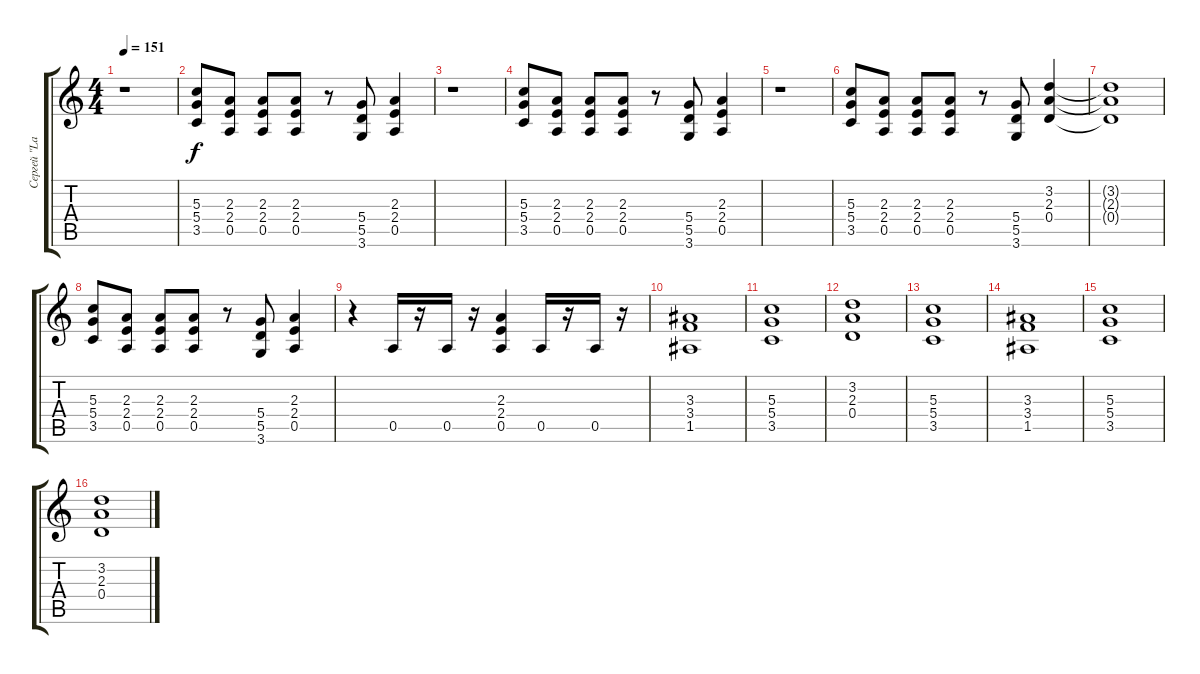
\track ("Сергей \"Lazar\"" "Сергей \"La") {instrument overdrivenguitar}
\staff {score tabs}
\tuning (E4 B3 G3 D3 A2 E2) {hide}
\ts (4 4)
\tempo 151
\clef g2
\ks c
r.1{dy f} |
(5.3 5.4 3.5).8 (2.3 2.4 0.5).8 (2.3 2.4 0.5).8 (2.3 2.4 0.5).8 r.8 (5.4 5.5 3.6).8 (2.3 2.4 0.5).4 |
r.1 |
(5.3 5.4 3.5).8 (2.3 2.4 0.5).8 (2.3 2.4 0.5).8 (2.3 2.4 0.5).8 r.8 (5.4 5.5 3.6).8 (2.3 2.4 0.5).4 |
r.1 |
(5.3 5.4 3.5).8 (2.3 2.4 0.5).8 (2.3 2.4 0.5).8 (2.3 2.4 0.5).8 r.8 (5.4 5.5 3.6).8 (3.2 2.3 0.4).4 |
(3.2{t} 2.3{t} 0.4{t}).1 |
(5.3 5.4 3.5).8 (2.3 2.4 0.5).8 (2.3 2.4 0.5).8 (2.3 2.4 0.5).8 r.8 (5.4 5.5 3.6).8 (2.3 2.4 0.5).4 |
r.4 0.5.16 r.16 0.5.16 r.16 (2.3 2.4 0.5).4 0.5.16 r.16 0.5.16 r.16 |
(3.3 3.4 1.5).1 |
(5.3 5.4 3.5).1 |
(3.2 2.3 0.4).1 |
(5.3 5.4 3.5).1 |
(3.3 3.4 1.5).1 |
(5.3 5.4 3.5).1 |
(3.2 2.3 0.4).1
